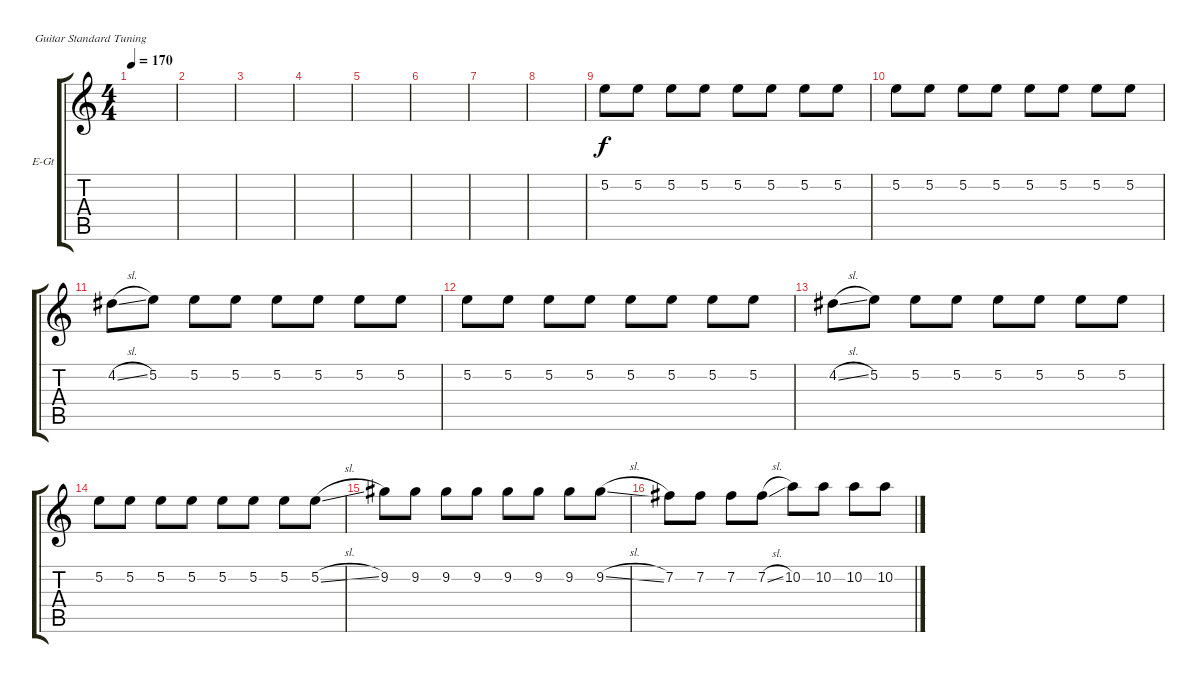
\defaultSystemsLayout 4
\bracketExtendMode groupsimilarinstruments
\firstSystemTrackNameOrientation horizontal
\otherSystemsTrackNameOrientation horizontal
\track ("Electric Guitar" "E-Gt") {instrument distortionguitar}
\staff {score tabs}
\tuning (E4 B3 G3 D3 A2 E2)
\ts (4 4)
\tempo 170
\clef g2
\scale
0.487395
\ks c
|
\scale
0.256303 |
\scale
0.256303 |
\scale
0.333333 |
\scale
0.333333 |
\scale
0.333333 |
\scale
0.333333 |
\scale
0.333333 |
\scale
0.333333 5.2.8 5.2.8 5.2.8 5.2.8 5.2.8 5.2.8 5.2.8 5.2.8 |
\scale
0.333333 5.2.8 5.2.8 5.2.8 5.2.8 5.2.8 5.2.8 5.2.8 5.2.8 |
\scale
0.333333 4.2{sl}.8 5.2.8 5.2.8 5.2.8 5.2.8 5.2.8 5.2.8 5.2.8 |
\scale
0.333333 5.2.8 5.2.8 5.2.8 5.2.8 5.2.8 5.2.8 5.2.8 5.2.8 |
\scale
0.333333 4.2{sl}.8 5.2.8 5.2.8 5.2.8 5.2.8 5.2.8 5.2.8 5.2.8 |
\scale
0.333333 5.2.8 5.2.8 5.2.8 5.2.8 5.2.8 5.2.8 5.2.8 5.2{sl}.8 |
\scale
0.333333 9.2.8 9.2.8 9.2.8 9.2.8 9.2.8 9.2.8 9.2.8 9.2{sl}.8 |
\scale
0.333333 7.2.8 7.2.8 7.2.8 7.2{sl}.8 10.2.8 10.2.8 10.2.8 10.2.8
